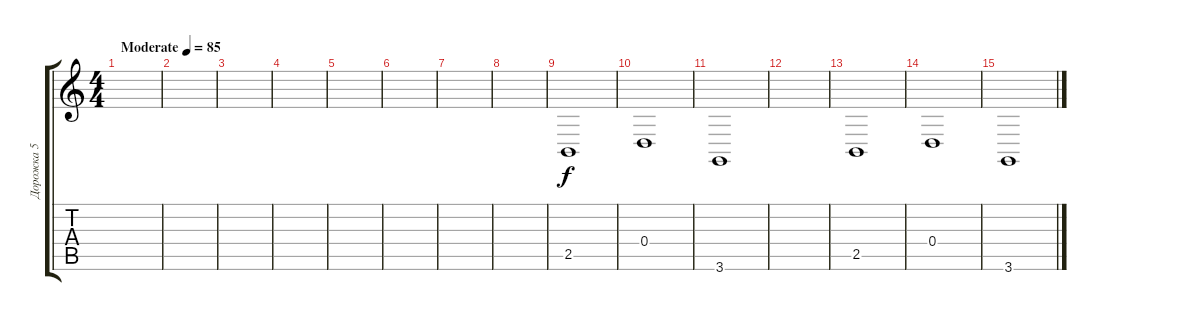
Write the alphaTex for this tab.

\track ("Дорожка 5" "Дорожка 5") {instrument rockorgan}
\staff {score tabs}
\tuning (E4 B3 G3 D3 A2 E2) {hide}
\ts (4 4)
\tempo (85 "Moderate")
\clef g2
\ks c
|
|
|
|
|
|
|
|
2.5.1 |
0.4.1 |
3.6.1 |
|
2.5.1 |
0.4.1 |
3.6.1
